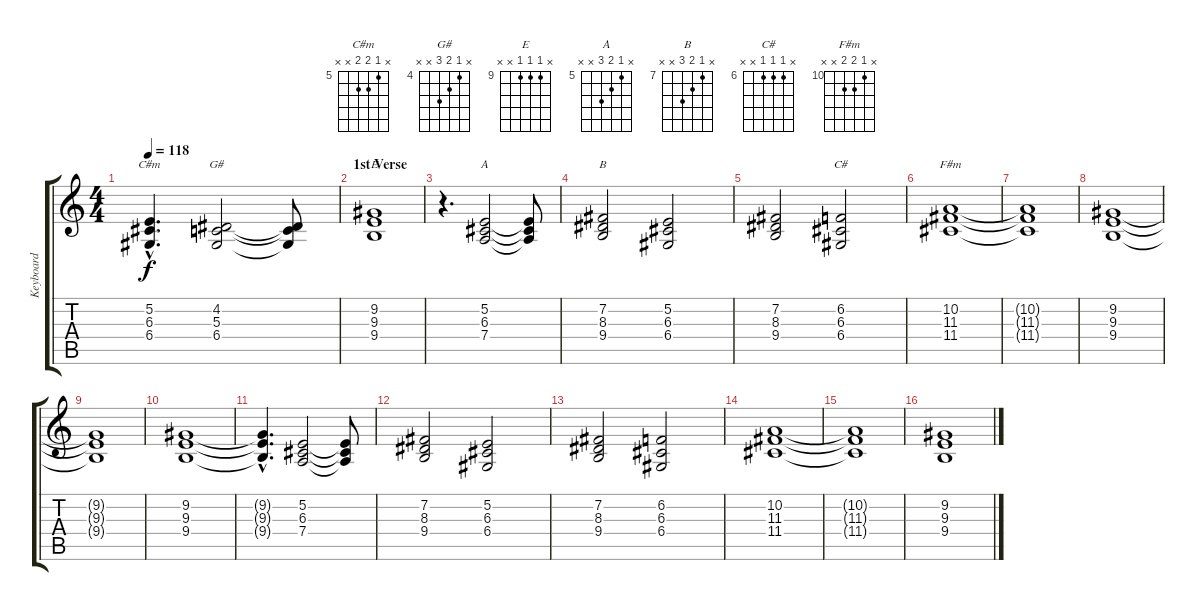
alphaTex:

\track ("Keyboard" "Keyboard") {instrument synthvoice}
\staff {score tabs}
\tuning (E4 B3 G3 D3 A2 E2) {hide}
\chord ("C#m" x 5 6 6 x x) {firstfret 5}
\chord ("G#" x 4 5 6 x x) {firstfret 4}
\chord ("E" x 9 9 9 x x) {firstfret 9}
\chord ("A" x 5 6 7 x x) {firstfret 5}
\chord ("B" x 7 8 9 x x) {firstfret 7}
\chord ("C#" x 6 6 6 x x) {firstfret 6}
\chord ("F#m" x 10 11 11 x x) {firstfret 10}
\ts (4 4)
\tempo 118
\clef g2
\ks c
(5.2{hac} 6.3{hac} 6.4{hac}).4{d ch "C#m" dy f} (4.2 5.3 6.4).2{ch "G#"} (4.2{t} 5.3{t} 6.4{t}).8 |
\section ("" "1st Verse")
(9.2 9.3 9.4).1{ch "E"} |
r.4{d} (5.2 6.3 7.4).2{ch "A"} (5.2{t} 6.3{t} 7.4{t}).8 |
(7.2 8.3 9.4).2{ch "B"} (5.2 6.3 6.4).2 |
(7.2 8.3 9.4).2 (6.2 6.3 6.4).2{ch "C#"} |
(10.2 11.3 11.4).1{ch "F#m"} |
(10.2{t} 11.3{t} 11.4{t}).1 |
(9.2 9.3 9.4).1 |
(9.2{t} 9.3{t} 9.4{t}).1 |
(9.2 9.3 9.4).1 |
(9.2{hac t} 9.3{hac t} 9.4{hac t}).4{d} (5.2 6.3 7.4).2 (5.2{t} 6.3{t} 7.4{t}).8 |
(7.2 8.3 9.4).2 (5.2 6.3 6.4).2 |
(7.2 8.3 9.4).2 (6.2 6.3 6.4).2 |
(10.2 11.3 11.4).1 |
(10.2{t} 11.3{t} 11.4{t}).1 |
(9.2 9.3 9.4).1
